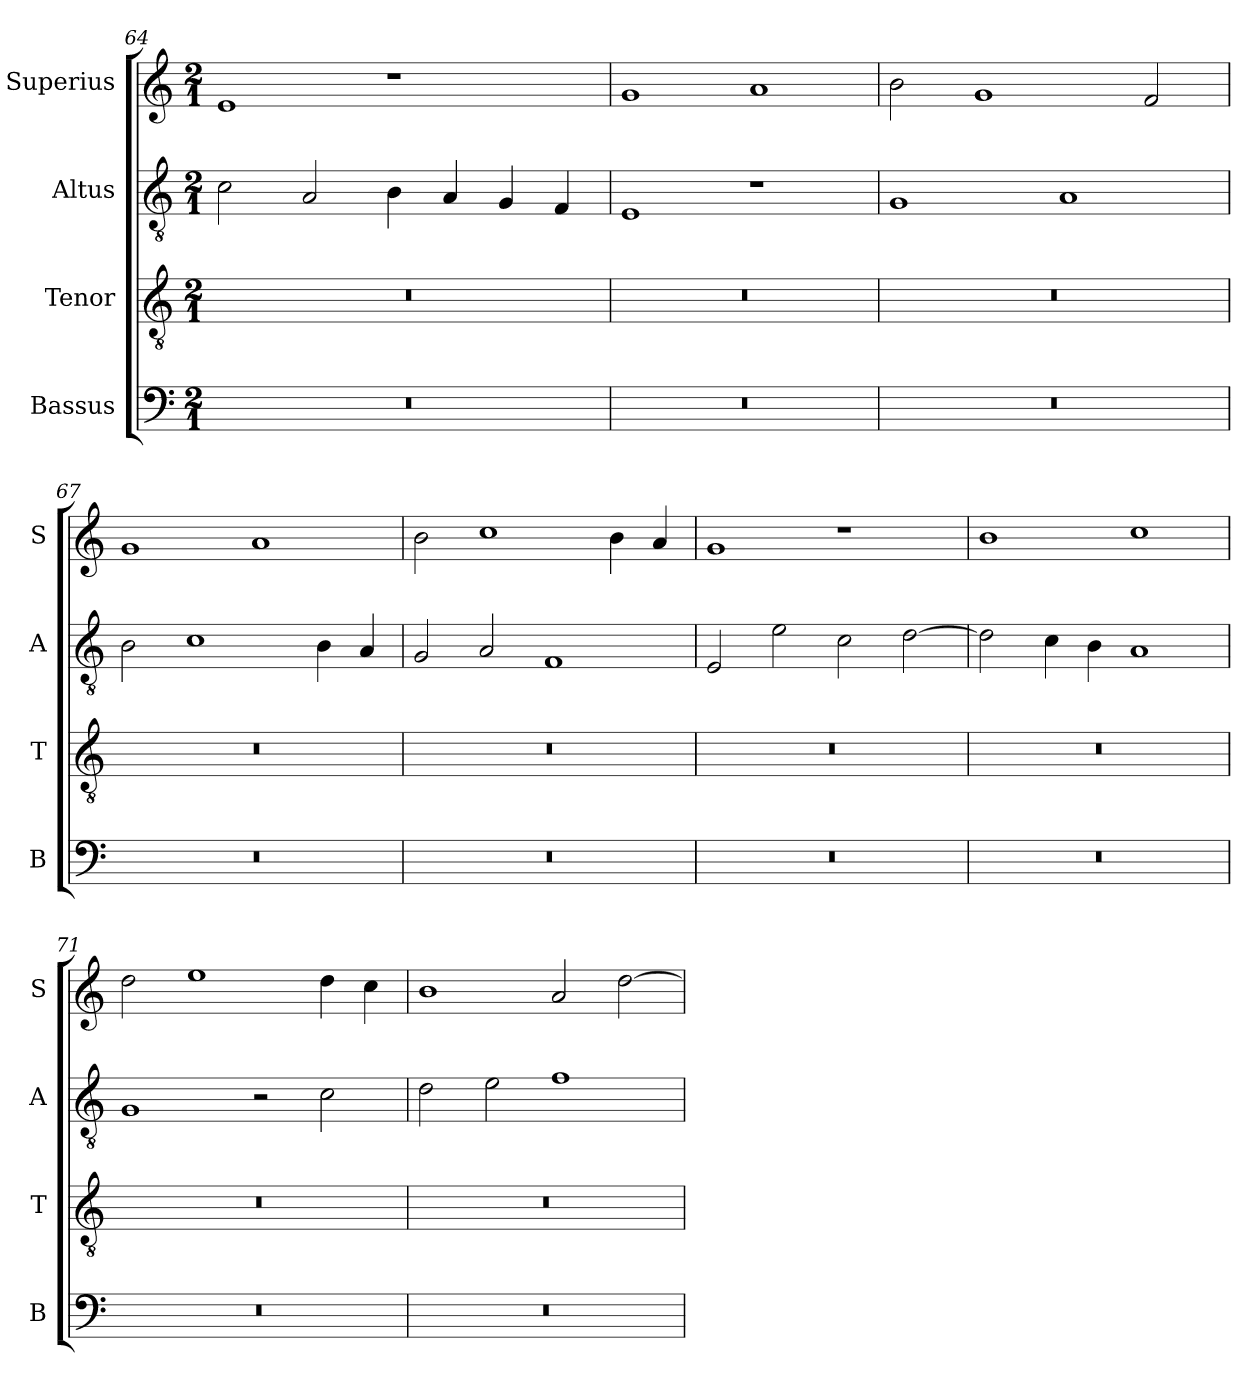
**kern	**kern	**kern	**kern
*part4	*part3	*part2	*part1
*staff4	*staff3	*staff2	*staff1
*I"Bassus	*I"Tenor	*I"Altus	*I"Superius
*I'B	*I'T	*I'A	*I'S
*clefF4	*clefGv2	*clefGv2	*clefG2
*k[]	*k[]	*k[]	*k[]
*M2/1	*M2/1	*M2/1	*M2/1
=64	=64	=64	=64
0r	0r	2c\	1e
.	.	2A/	.
.	.	4B\	1r
.	.	4A/	.
.	.	4G/	.
.	.	4F/	.
=65	=65	=65	=65
0r	0r	1E	1g
.	.	1r	1a
=66	=66	=66	=66
0r	0r	1G	2b\
.	.	.	1g
.	.	1A	.
.	.	.	2f/
=67	=67	=67	=67
0r	0r	2B\	1g
.	.	1c	.
.	.	.	1a
.	.	4B\	.
.	.	4A/	.
=68	=68	=68	=68
0r	0r	2G/	2b\
.	.	2A/	1cc
.	.	1F	.
.	.	.	4b\
.	.	.	4a/
=69	=69	=69	=69
0r	0r	2E/	1g
.	.	2e\	.
.	.	2c\	1r
.	.	[2d\	.
=70	=70	=70	=70
0r	0r	2d\]	1b
.	.	4c\	.
.	.	4B\	.
.	.	1A	1cc
=71	=71	=71	=71
0r	0r	1G	2dd\
.	.	.	1ee
.	.	2r	.
.	.	2c\	4dd\
.	.	.	4cc\
=72	=72	=72	=72
0r	0r	2d\	1b
.	.	2e\	.
.	.	1f	2a/
.	.	.	[2dd\
=	=	=	=
*-	*-	*-	*-
